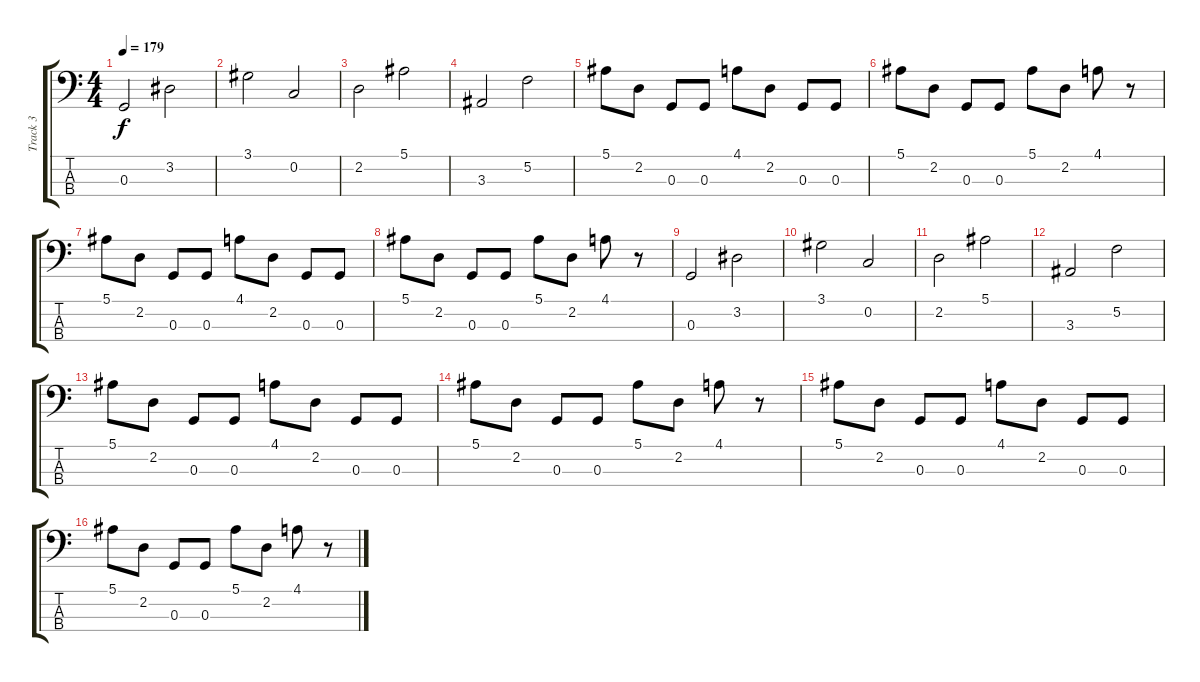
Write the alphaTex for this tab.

\track ("Track 3" "Track 3") {instrument electricbassfinger}
\staff {score tabs}
\tuning (F2 C2 G1 D1) {hide}
\ts (4 4)
\tempo 179
\clef f4
\ks c
0.3.2{dy f} 3.2.2 |
3.1.2 0.2.2 |
2.2.2 5.1.2 |
3.3.2 5.2.2 |
5.1.8 2.2.8 0.3.8 0.3.8 4.1.8 2.2.8 0.3.8 0.3.8 |
5.1.8 2.2.8 0.3.8 0.3.8 5.1.8 2.2.8 4.1.8 r.8 |
5.1.8 2.2.8 0.3.8 0.3.8 4.1.8 2.2.8 0.3.8 0.3.8 |
5.1.8 2.2.8 0.3.8 0.3.8 5.1.8 2.2.8 4.1.8 r.8 |
0.3.2 3.2.2 |
3.1.2 0.2.2 |
2.2.2 5.1.2 |
3.3.2 5.2.2 |
5.1.8 2.2.8 0.3.8 0.3.8 4.1.8 2.2.8 0.3.8 0.3.8 |
5.1.8 2.2.8 0.3.8 0.3.8 5.1.8 2.2.8 4.1.8 r.8 |
5.1.8 2.2.8 0.3.8 0.3.8 4.1.8 2.2.8 0.3.8 0.3.8 |
5.1.8 2.2.8 0.3.8 0.3.8 5.1.8 2.2.8 4.1.8 r.8
